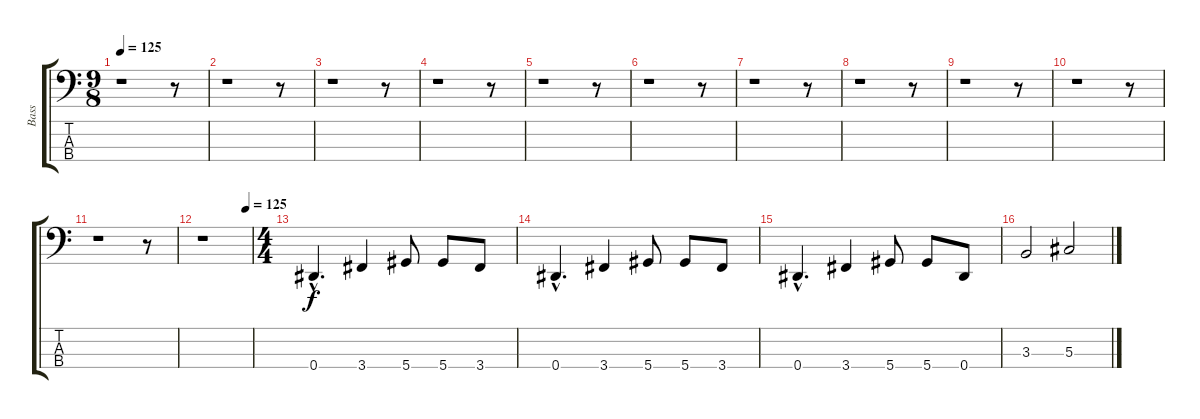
\track ("Bass" "Bass") {instrument electricbasspick}
\staff {score tabs}
\tuning (Gb2 Db2 Ab1 Eb1) {hide}
\ts (9 8)
\tempo 125
\tempo 133
\tempo 125
\clef f4
\ks c
r.1{dy f instrument electricbasspick} r.8 |
r.1 r.8 |
r.1 r.8 |
r.1 r.8 |
r.1 r.8 |
r.1 r.8 |
r.1 r.8 |
r.1 r.8 |
r.1 r.8 |
r.1 r.8 |
r.1 r.8 |
\tempo (125 0.8888888888888888)
r.1 |
\ts (4 4)
0.4{hac}.4{d} 3.4.4 5.4.8 5.4.8 3.4.8 |
0.4{hac}.4{d} 3.4.4 5.4.8 5.4.8 3.4.8 |
0.4{hac}.4{d} 3.4.4 5.4.8 5.4.8 0.4.8 |
3.3.2 5.3.2
